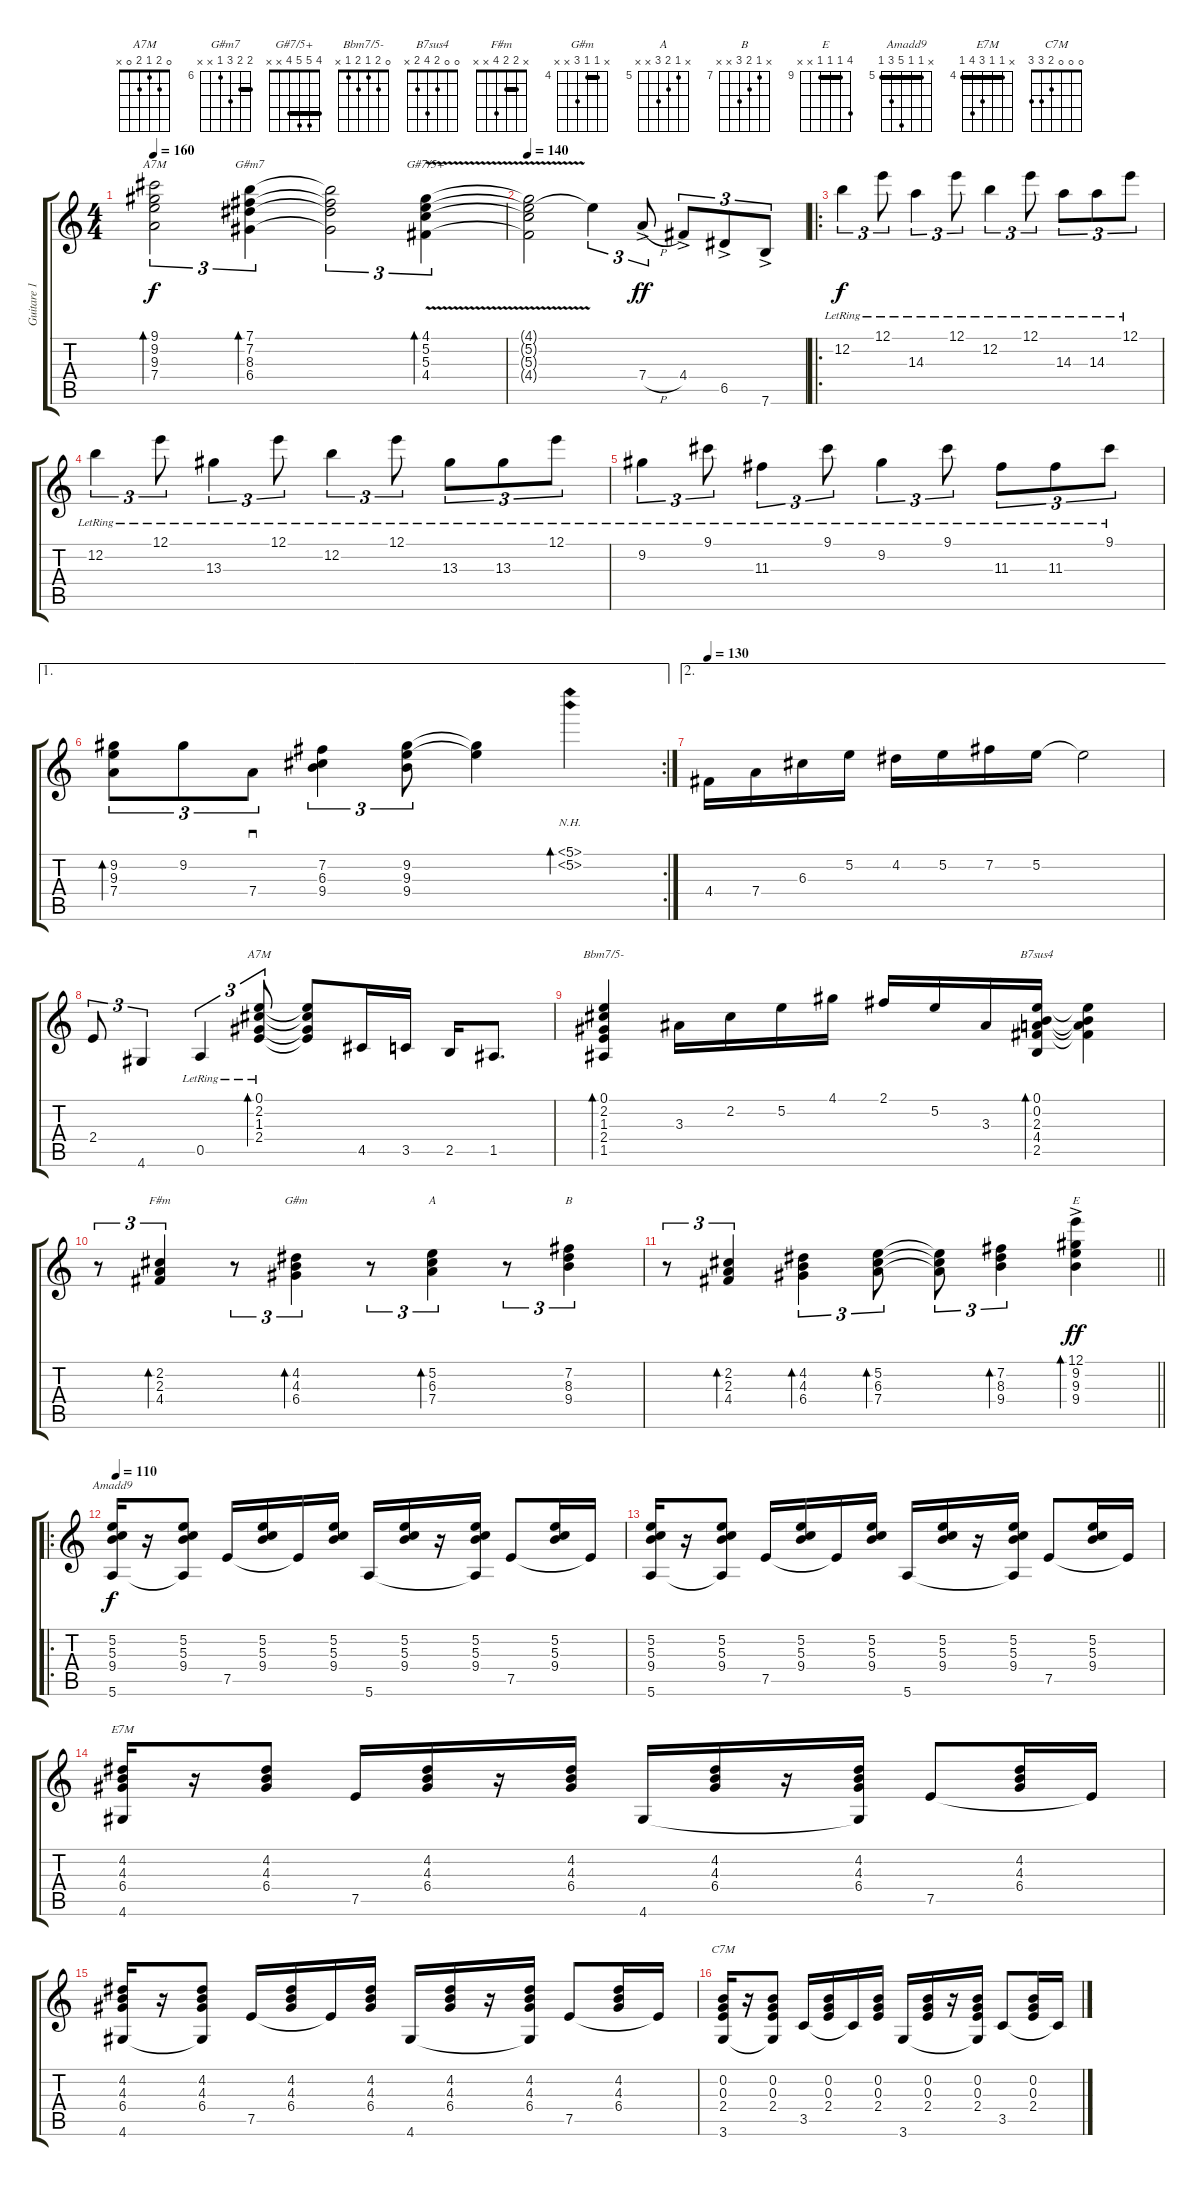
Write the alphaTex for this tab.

\track ("Guitare 1" "Guitare 1") {instrument acousticguitarnylon}
\staff {score tabs}
\tuning (E4 B3 G3 D3 A2 E2) {hide}
\chord ("A7M" 9 9 9 7 x x) {firstfret 7 barre 9}
\chord ("G#m7" 7 7 8 6 x x) {firstfret 6 barre 7}
\chord ("G#7/5+" 4 5 5 4 x x) {barre 4}
\chord ("A7M" 0 2 1 2 0 x)
\chord ("Bbm7/5-" 0 2 1 2 1 x)
\chord ("B7sus4" 0 0 2 4 2 x)
\chord ("F#m" x 2 2 4 x x) {barre 2}
\chord ("G#m" x 4 4 6 x x) {firstfret 4 barre 4}
\chord ("A" x 5 6 7 x x) {firstfret 5}
\chord ("B" x 7 8 9 x x) {firstfret 7}
\chord ("E" 12 9 9 9 x x) {firstfret 9 barre 9}
\chord ("Amadd9" x 5 5 9 7 5) {firstfret 5 barre 5}
\chord ("E7M" x 4 4 6 7 4) {firstfret 4 barre 4}
\chord ("C7M" 0 0 0 2 3 3)
\ts (4 4)
\tempo 160
\clef g2
\ks c
(9.1 9.2 9.3 7.4).2{tu (3 2) bd 240 ch "A7M" dy f} (7.1 7.2 8.3 6.4).4{tu (3 2) bd 240 ch "G#m7"} (7.1{t} 7.2{t} 8.3{t} 6.4{t}).2{tu (3 2)} (4.1 5.2 5.3 4.4{v}).4{tu (3 2) bd 480 ch "G#7/5+"} |
\tempo 140
(4.1{v t} 5.2{t} 5.3{t} 4.4{t}).2 5.2{t}.4{tu (3 2)} 7.4{h ac}.8{tu (3 2) dy ff} 4.4{ac}.8{tu (3 2)} 6.5{ac}.8{tu (3 2)} 7.6{ac}.8{tu (3 2)} |
\ro
12.2{lr}.4{tu (3 2) dy f} 12.1{lr}.8{tu (3 2)} 14.3{lr}.4{tu (3 2)} 12.1{lr}.8{tu (3 2)} 12.2{lr}.4{tu (3 2)} 12.1{lr}.8{tu (3 2)} 14.3{lr}.8{tu (3 2)} 14.3{lr}.8{tu (3 2)} 12.1{lr}.8{tu (3 2)} |
12.2{lr}.4{tu (3 2)} 12.1{lr}.8{tu (3 2)} 13.3{lr}.4{tu (3 2)} 12.1{lr}.8{tu (3 2)} 12.2{lr}.4{tu (3 2)} 12.1{lr}.8{tu (3 2)} 13.3{lr}.8{tu (3 2)} 13.3{lr}.8{tu (3 2)} 12.1{lr}.8{tu (3 2)} |
9.2{lr}.4{tu (3 2)} 9.1{lr}.8{tu (3 2)} 11.3{lr}.4{tu (3 2)} 9.1{lr}.8{tu (3 2)} 9.2{lr}.4{tu (3 2)} 9.1{lr}.8{tu (3 2)} 11.3{lr}.8{tu (3 2)} 11.3{lr}.8{tu (3 2)} 9.1{lr}.8{tu (3 2)} |
\ae 1
\rc 2
(9.2 9.3 7.4).8{tu (3 2) bd 240} 9.2.8{tu (3 2)} 7.4.8{sd tu (3 2)} (7.2 6.3 9.4).4{tu (3 2)} (9.2 9.3 9.4).8{tu (3 2)} (9.2{t} 9.3{t}).4 (5.1{nh} 5.2{nh}).4{bd 240} |
\ae 2
\tempo 130
4.4.16 7.4.16 6.3.16 5.2.16 4.2.16 5.2.16 7.2.16 5.2.16 5.2{t}.2 |
2.4.8{tu (3 2)} 4.6.4{tu (3 2)} 0.5{lr}.4{tu (3 2)} (0.1 2.2 1.3 2.4{lr}).8{tu (3 2) bd 240 ch "A7M"} (0.1{t} 2.2{t} 1.3{t} 2.4{t}).8 4.5.16 3.5.16 2.5.16 1.5.8{d} |
(0.1 2.2 1.3 2.4 1.5).4{bd 240 ch "Bbm7/5-"} 3.3.16 2.2.16 5.2.16 4.1.16 2.1.16 5.2.16 3.3.16 (0.1 0.2 2.3 4.4 2.5).16{bd 240 ch "B7sus4"} (0.1{t} 0.2{t} 2.3{t} 4.4{t}).4 |
r.8{tu (3 2)} (2.2 2.3 4.4).4{tu (3 2) bd 240 ch "F#m"} r.8{tu (3 2)} (4.2 4.3 6.4).4{tu (3 2) bd 240 ch "G#m"} r.8{tu (3 2)} (5.2 6.3 7.4).4{tu (3 2) bd 240 ch "A"} r.8{tu (3 2)} (7.2 8.3 9.4).4{tu (3 2) ch "B"} |
\barLineRight lightlight
r.8{tu (3 2)} (2.2 2.3 4.4).4{tu (3 2) bd 240} (4.2 4.3 6.4).4{tu (3 2) bd 240} (5.2 6.3 7.4).8{tu (3 2) bd 240} (5.2{t} 6.3{t} 7.4{t}).8{tu (3 2)} (7.2 8.3 9.4).4{tu (3 2) bd 60} (12.1 9.2 9.3 9.4{ac}).4{bd 60 ch "E" dy ff} |
\ro
\tempo 110
(5.2 5.3 9.4 5.6).16{ch "Amadd9" dy f} r.16 (5.2 5.3 9.4 5.6{t}).8 7.5.16 (5.2 5.3 9.4).16 7.5{t}.16 (5.2 5.3 9.4).16 5.6.16 (5.2 5.3 9.4).16 r.16 (5.2 5.3 9.4 5.6{t}).16 7.5.8 (5.2 5.3 9.4).16 7.5{t}.16 |
(5.2 5.3 9.4 5.6).16 r.16 (5.2 5.3 9.4 5.6{t}).8 7.5.16 (5.2 5.3 9.4).16 7.5{t}.16 (5.2 5.3 9.4).16 5.6.16 (5.2 5.3 9.4).16 r.16 (5.2 5.3 9.4 5.6{t}).16 7.5.8 (5.2 5.3 9.4).16 7.5{t}.16 |
(4.2 4.3 6.4 4.6).16{ch "E7M"} r.16 (4.2 4.3 6.4).8 7.5.16 (4.2 4.3 6.4).16 r.16 (4.2 4.3 6.4).16 4.6.16 (4.2 4.3 6.4).16 r.16 (4.2 4.3 6.4 4.6{t}).16 7.5.8 (4.2 4.3 6.4).16 7.5{t}.16 |
(4.2 4.3 6.4 4.6).16 r.16 (4.2 4.3 6.4 4.6{t}).8 7.5.16 (4.2 4.3 6.4).16 7.5{t}.16 (4.2 4.3 6.4).16 4.6.16 (4.2 4.3 6.4).16 r.16 (4.2 4.3 6.4 4.6{t}).16 7.5.8 (4.2 4.3 6.4).16 7.5{t}.16 |
(0.2 0.3 2.4 3.6).16{ch "C7M"} r.16 (0.2 0.3 2.4 3.6{t}).8 3.5.16 (0.2 0.3 2.4).16 3.5{t}.16 (0.2 0.3 2.4).16 3.6.16 (0.2 0.3 2.4).16 r.16 (0.2 0.3 2.4 3.6{t}).16 3.5.8 (0.2 0.3 2.4).16 3.5{t}.16
